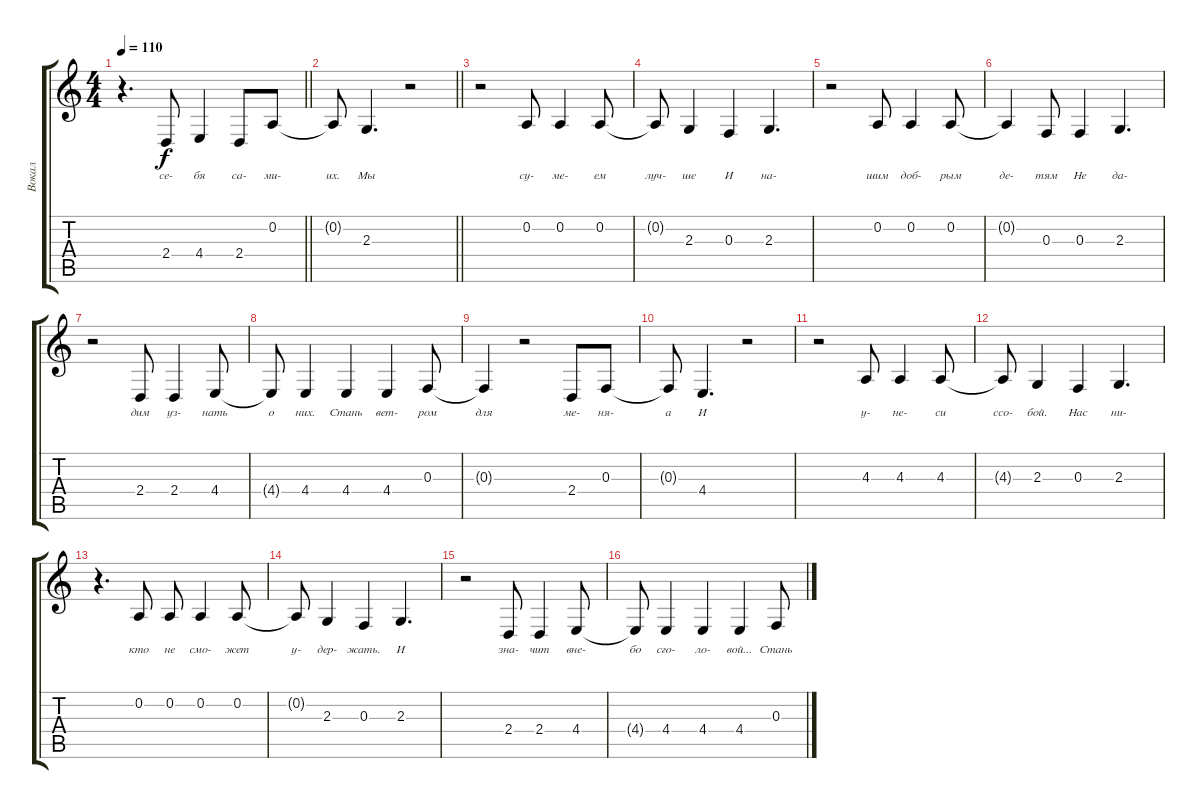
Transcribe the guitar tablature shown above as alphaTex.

\track ("Вокал" "Вокал") {instrument violin}
\staff {score tabs}
\tuning (D4 A3 F3 C3 G2 C2) {hide}
\ts (4 4)
\tempo 110
\clef g2
\barLineRight lightlight
\ks c
r.4{d dy f} 2.4.8{lyrics (0 "се-") lyrics (1 "") lyrics (2 "") lyrics (3 "") lyrics (4 "")} 4.4.4{lyrics (0 "бя") lyrics (1 "") lyrics (2 "") lyrics (3 "") lyrics (4 "")} 2.4.8{lyrics (0 "са-") lyrics (1 "") lyrics (2 "") lyrics (3 "") lyrics (4 "")} 0.2.8{lyrics (0 "ми-") lyrics (1 "") lyrics (2 "") lyrics (3 "") lyrics (4 "")} |
\barLineRight lightlight
0.2{t}.8{lyrics (0 "их.") lyrics (1 "") lyrics (2 "") lyrics (3 "") lyrics (4 "")} 2.3.4{d lyrics (0 "Мы") lyrics (1 "") lyrics (2 "") lyrics (3 "") lyrics (4 "")} r.2 |
r.2 0.2.8{lyrics (0 "су-") lyrics (1 "") lyrics (2 "") lyrics (3 "") lyrics (4 "")} 0.2.4{lyrics (0 "ме-") lyrics (1 "") lyrics (2 "") lyrics (3 "") lyrics (4 "")} 0.2.8{lyrics (0 "ем") lyrics (1 "") lyrics (2 "") lyrics (3 "") lyrics (4 "")} |
0.2{t}.8{lyrics (0 "луч-") lyrics (1 "") lyrics (2 "") lyrics (3 "") lyrics (4 "")} 2.3.4{lyrics (0 "ше") lyrics (1 "") lyrics (2 "") lyrics (3 "") lyrics (4 "")} 0.3.4{lyrics (0 "И") lyrics (1 "") lyrics (2 "") lyrics (3 "") lyrics (4 "")} 2.3.4{d lyrics (0 "на-") lyrics (1 "") lyrics (2 "") lyrics (3 "") lyrics (4 "")} |
r.2 0.2.8{lyrics (0 "шим") lyrics (1 "") lyrics (2 "") lyrics (3 "") lyrics (4 "")} 0.2.4{lyrics (0 "доб-") lyrics (1 "") lyrics (2 "") lyrics (3 "") lyrics (4 "")} 0.2.8{lyrics (0 "рым") lyrics (1 "") lyrics (2 "") lyrics (3 "") lyrics (4 "")} |
0.2{t}.4{lyrics (0 "де-") lyrics (1 "") lyrics (2 "") lyrics (3 "") lyrics (4 "")} 0.3.8{lyrics (0 "тям") lyrics (1 "") lyrics (2 "") lyrics (3 "") lyrics (4 "")} 0.3.4{lyrics (0 "Не") lyrics (1 "") lyrics (2 "") lyrics (3 "") lyrics (4 "")} 2.3.4{d lyrics (0 "да-") lyrics (1 "") lyrics (2 "") lyrics (3 "") lyrics (4 "")} |
r.2 2.4.8{lyrics (0 "дим") lyrics (1 "") lyrics (2 "") lyrics (3 "") lyrics (4 "")} 2.4.4{lyrics (0 "уз-") lyrics (1 "") lyrics (2 "") lyrics (3 "") lyrics (4 "")} 4.4.8{lyrics (0 "нать") lyrics (1 "") lyrics (2 "") lyrics (3 "") lyrics (4 "")} |
4.4{t}.8{lyrics (0 "о") lyrics (1 "") lyrics (2 "") lyrics (3 "") lyrics (4 "")} 4.4.4{lyrics (0 "них.") lyrics (1 "") lyrics (2 "") lyrics (3 "") lyrics (4 "")} 4.4.4{lyrics (0 "Стань") lyrics (1 "") lyrics (2 "") lyrics (3 "") lyrics (4 "")} 4.4.4{lyrics (0 "вет-") lyrics (1 "") lyrics (2 "") lyrics (3 "") lyrics (4 "")} 0.3.8{lyrics (0 "ром") lyrics (1 "") lyrics (2 "") lyrics (3 "") lyrics (4 "")} |
0.3{t}.4{lyrics (0 "для") lyrics (1 "") lyrics (2 "") lyrics (3 "") lyrics (4 "")} r.2 2.4.8{lyrics (0 "ме-") lyrics (1 "") lyrics (2 "") lyrics (3 "") lyrics (4 "")} 0.3.8{lyrics (0 "ня-") lyrics (1 "") lyrics (2 "") lyrics (3 "") lyrics (4 "")} |
0.3{t}.8{lyrics (0 "а") lyrics (1 "") lyrics (2 "") lyrics (3 "") lyrics (4 "")} 4.4.4{d lyrics (0 "И") lyrics (1 "") lyrics (2 "") lyrics (3 "") lyrics (4 "")} r.2 |
r.2 4.3.8{lyrics (0 "у-") lyrics (1 "") lyrics (2 "") lyrics (3 "") lyrics (4 "")} 4.3.4{lyrics (0 "не-") lyrics (1 "") lyrics (2 "") lyrics (3 "") lyrics (4 "")} 4.3.8{lyrics (0 "си") lyrics (1 "") lyrics (2 "") lyrics (3 "") lyrics (4 "")} |
4.3{t}.8{lyrics (0 "ссо-") lyrics (1 "") lyrics (2 "") lyrics (3 "") lyrics (4 "")} 2.3.4{lyrics (0 "бой.") lyrics (1 "") lyrics (2 "") lyrics (3 "") lyrics (4 "")} 0.3.4{lyrics (0 "Нас") lyrics (1 "") lyrics (2 "") lyrics (3 "") lyrics (4 "")} 2.3.4{d lyrics (0 "ни-") lyrics (1 "") lyrics (2 "") lyrics (3 "") lyrics (4 "")} |
r.4{d} 0.2.8{lyrics (0 "кто") lyrics (1 "") lyrics (2 "") lyrics (3 "") lyrics (4 "")} 0.2.8{lyrics (0 "не") lyrics (1 "") lyrics (2 "") lyrics (3 "") lyrics (4 "")} 0.2.4{lyrics (0 "смо-") lyrics (1 "") lyrics (2 "") lyrics (3 "") lyrics (4 "")} 0.2.8{lyrics (0 "жет") lyrics (1 "") lyrics (2 "") lyrics (3 "") lyrics (4 "")} |
0.2{t}.8{lyrics (0 "у-") lyrics (1 "") lyrics (2 "") lyrics (3 "") lyrics (4 "")} 2.3.4{lyrics (0 "дер-") lyrics (1 "") lyrics (2 "") lyrics (3 "") lyrics (4 "")} 0.3.4{lyrics (0 "жать.") lyrics (1 "") lyrics (2 "") lyrics (3 "") lyrics (4 "")} 2.3.4{d lyrics (0 "И") lyrics (1 "") lyrics (2 "") lyrics (3 "") lyrics (4 "")} |
r.2 2.4.8{lyrics (0 "зна-") lyrics (1 "") lyrics (2 "") lyrics (3 "") lyrics (4 "")} 2.4.4{lyrics (0 "чит") lyrics (1 "") lyrics (2 "") lyrics (3 "") lyrics (4 "")} 4.4.8{lyrics (0 "вне-") lyrics (1 "") lyrics (2 "") lyrics (3 "") lyrics (4 "")} |
4.4{t}.8{lyrics (0 "бо") lyrics (1 "") lyrics (2 "") lyrics (3 "") lyrics (4 "")} 4.4.4{lyrics (0 "сго-") lyrics (1 "") lyrics (2 "") lyrics (3 "") lyrics (4 "")} 4.4.4{lyrics (0 "ло-") lyrics (1 "") lyrics (2 "") lyrics (3 "") lyrics (4 "")} 4.4.4{lyrics (0 "вой...") lyrics (1 "") lyrics (2 "") lyrics (3 "") lyrics (4 "")} 0.3.8{lyrics (0 "Стань") lyrics (1 "") lyrics (2 "") lyrics (3 "") lyrics (4 "")}
